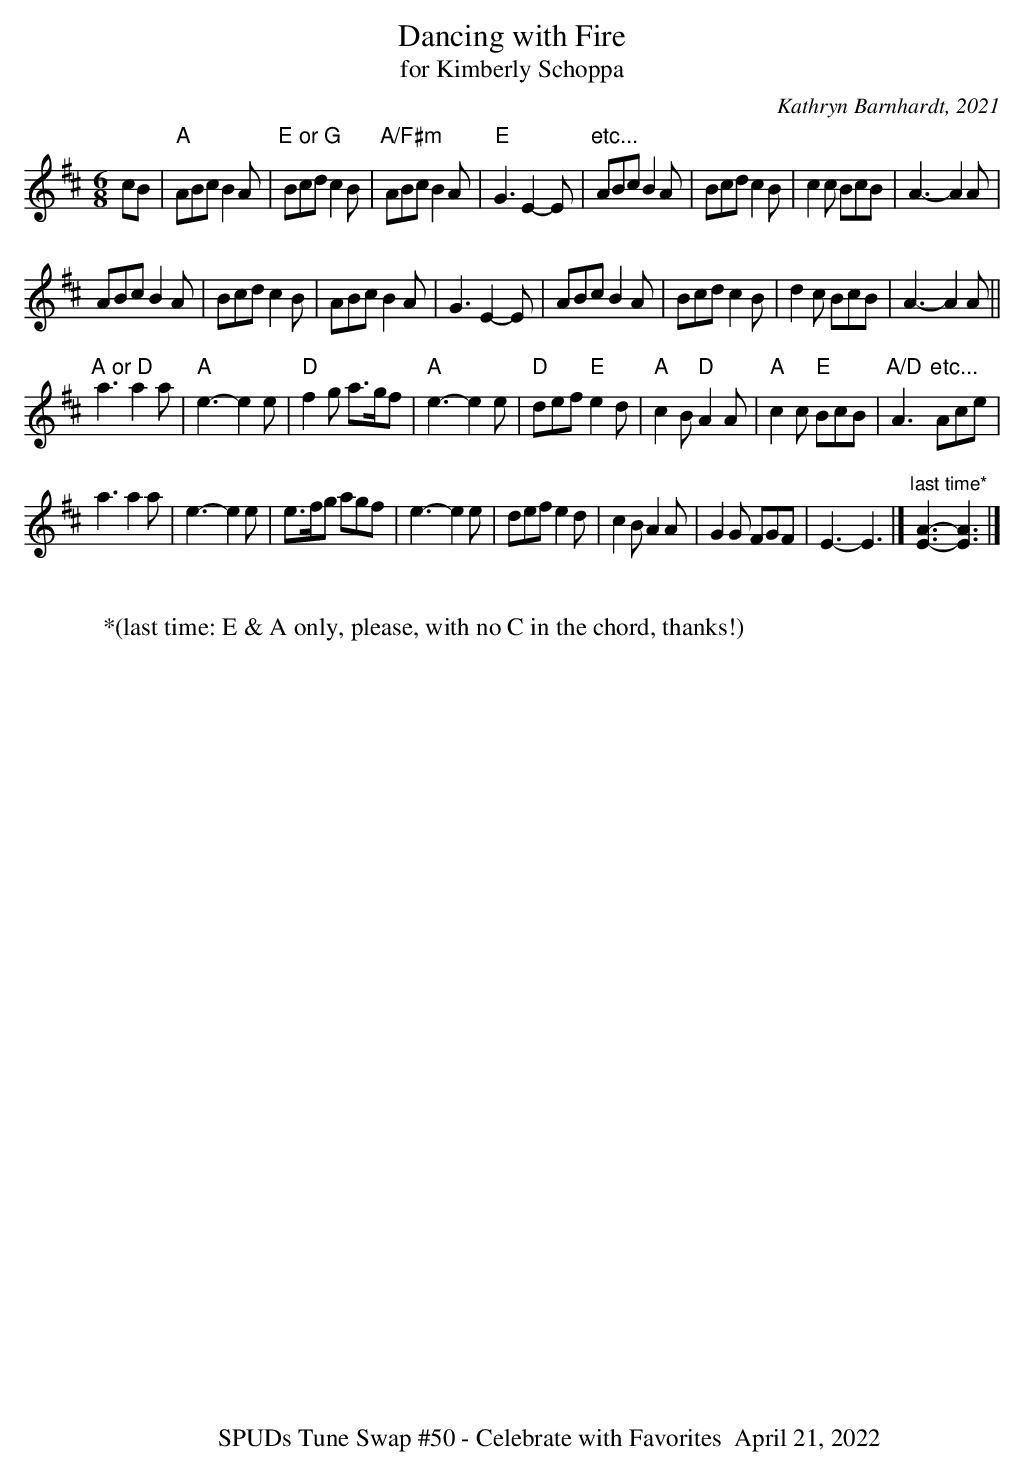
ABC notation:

X:1
T:Dancing with Fire
T:for Kimberly Schoppa
C: Kathryn Barnhardt, 2021
M:6/8
L:1/8
K: Amix
cB|"A"ABc B2A|"E or G"Bcd c2B|"A/F#m"ABc B2A|"E"G3E2-E|"etc..."ABc B2A|Bcd c2B|c2c BcB|A3-A2 A|
ABc B2A|Bcd c2B|ABc B2A|G3E2-E|ABc B2A|Bcd c2B|d2c BcB|A3-A2 A||
"A or D"a3 a2a|"A"e3-e2 e|"D"f2g a>gf|"A"e3-e2 e|"D"def "E"e2d|"A"c2B "D"A2A|"A"c2c "E"BcB|"A/D"A3 "etc..."Ace|
a3 a2a|e3-e2 e|e>fg agf|e3-e2 e|def e2d|c2B A2A|G2G FGF|E3-E3|]"^last time*" [EA]3-[EA]3|]
W:
W:*(last time: E & A only, please, with no C in the chord, thanks!)
